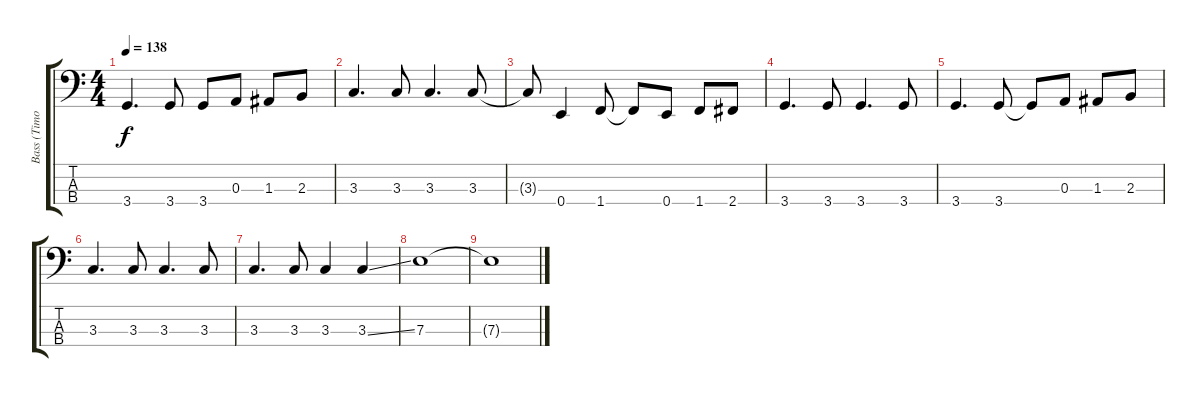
\track ("Bass (Timothy B. Schmidt)" "Bass (Timo") {instrument electricbassfinger}
\staff {score tabs}
\tuning (G2 D2 A1 E1) {hide}
\ts (4 4)
\tempo 138
\clef f4
\ks c
3.4.4{d dy f} 3.4.8 3.4.8 0.3.8 1.3.8 2.3.8 |
3.3.4{d} 3.3.8 3.3.4{d} 3.3.8 |
3.3{t}.8 0.4.4 1.4.8 1.4{t}.8 0.4.8 1.4.8 2.4.8 |
3.4.4{d} 3.4.8 3.4.4{d} 3.4.8 |
3.4.4{d} 3.4.8 3.4{t}.8 0.3.8 1.3.8 2.3.8 |
3.3.4{d} 3.3.8 3.3.4{d} 3.3.8 |
3.3.4{d} 3.3.8 3.3.4 3.3{ss}.4 |
7.3.1 |
7.3{t}.1
